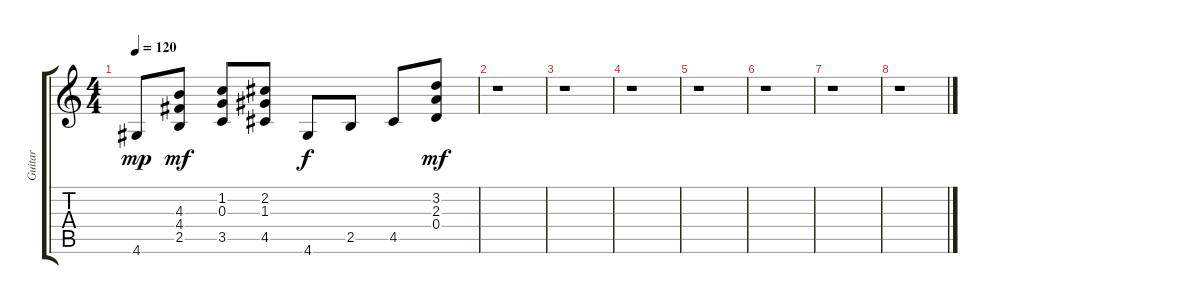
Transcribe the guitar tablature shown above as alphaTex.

\track ("Guitar" "Guitar") {instrument distortionguitar}
\staff {score tabs}
\tuning (E4 B3 G3 D3 A2 E2) {hide}
\ts (4 4)
\tempo 120
\clef g2
\ks c
4.6.8{dy mp} (4.3 4.4 2.5).8{dy mf} (1.2 0.3 3.5).8 (2.2 1.3 4.5).8 4.6.8{dy f} 2.5.8 4.5.8 (3.2 2.3 0.4).8{dy mf} |
r.1 |
r.1 |
r.1 |
r.1 |
r.1 |
r.1 |
r.1
